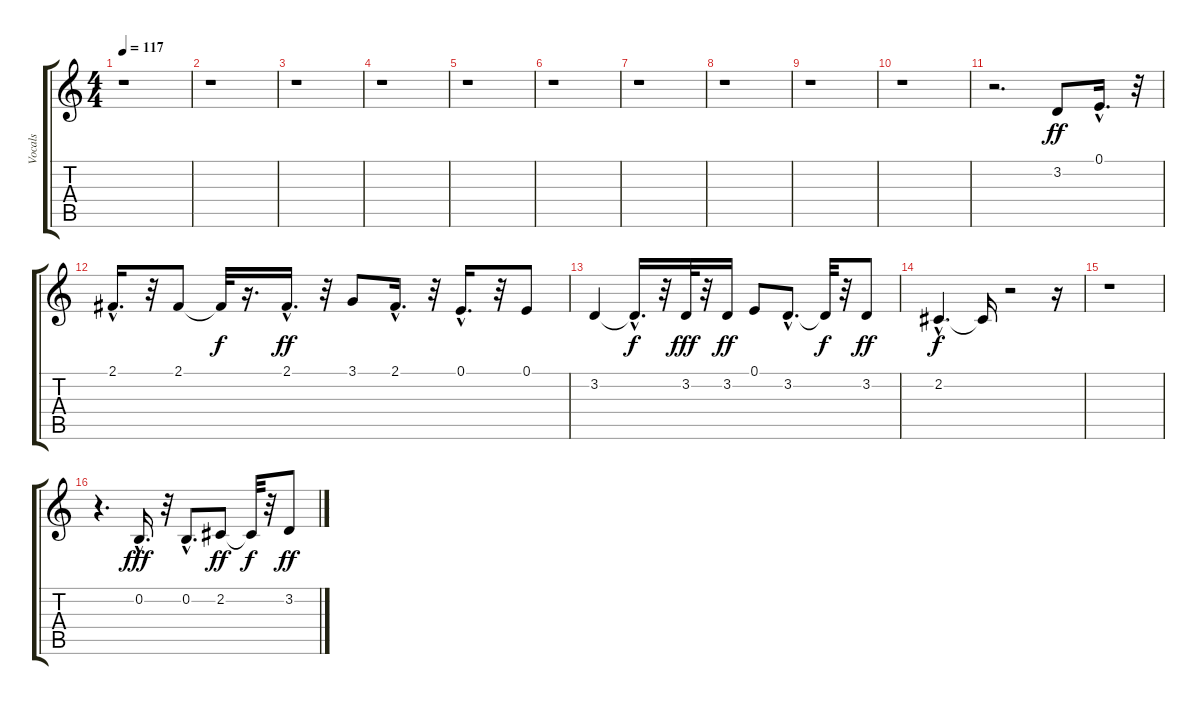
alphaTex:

\track ("Vocals" "Vocals") {instrument tangoaccordion}
\staff {score tabs}
\tuning (E4 B3 G3 D3 A2 E2) {hide}
\ts (4 4)
\tempo 117
\clef g2
\ks c
r.1{dy ff instrument tangoaccordion} |
r.1 |
r.1 |
r.1 |
r.1 |
r.1 |
r.1 |
r.1 |
r.1 |
r.1 |
r.2{d} 3.2.8 0.1{hac}.16{d} r.32 |
2.1{hac}.16{d} r.32 2.1.8 2.1{t}.32{dy f} r.16{d} 2.1{hac}.16{d dy ff} r.32 3.1.8 2.1{hac}.16{d} r.32 0.1{hac}.16{d} r.32 0.1.8 |
3.2.4 3.2{hac t}.16{d dy f} r.32 3.2.32{dy fff} r.32 3.2.16{dy ff} 0.1.8 3.2{hac}.8{d} 3.2{t}.32{dy f} r.32 3.2.8{dy ff} |
2.2{hac}.4{d dy f} 2.2{t}.16 r.2 r.16 |
r.1 |
r.4{d} 0.2{hac}.16{d dy fff} r.32 0.2{hac}.8{d} 2.2.8{dy ff} 2.2{t}.32{dy f} r.32 3.2.8{dy ff}
